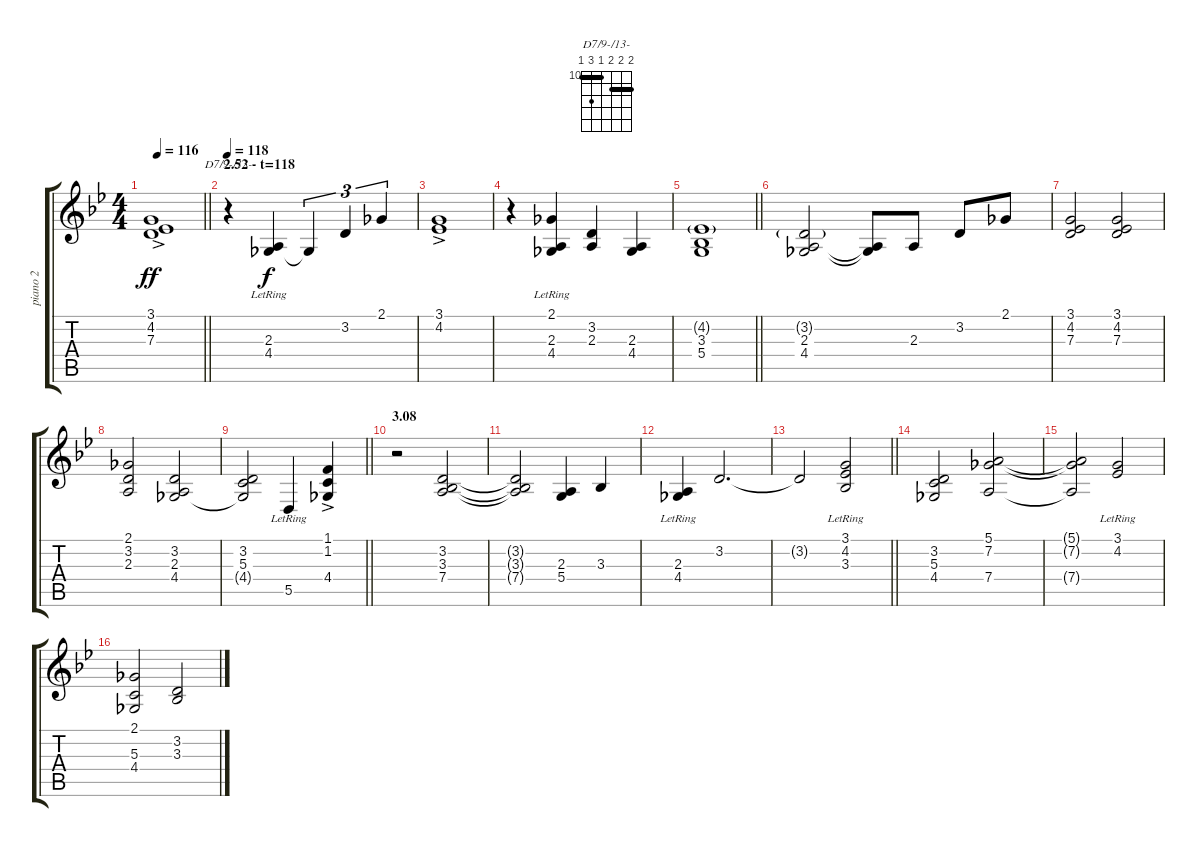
\track ("piano 2" "piano 2") {instrument acousticgrandpiano}
\staff {score tabs}
\tuning (E4 B3 G3 D3 A2 E2) {hide}
\chord ("D7/9-/13-" 11 11 11 10 12 10) {firstfret 10 barre (10 11)}
\ts (4 4)
\tempo 116
\clef g2
\barLineRight lightlight
\ks bb
(3.1{ac} 4.2 7.3).1{dy ff} |
\section ("" "2.52 - t=118")
\tempo 118
r.4{ch "D7/9-/13-"} (2.3{lr} 4.4{lr}).4{dy f} 4.4{t}.4{tu (3 2)} 3.2.4{tu (3 2)} 2.1.4{tu (3 2)} |
(3.1{ac} 4.2{ac}).1 |
r.4 (2.1{lr} 2.3 4.4).4 (3.2 2.3).4 (2.3 4.4).4 |
\barLineRight lightlight
(4.2{g} 3.3 5.4).1 |
(3.2{g} 2.3 4.4).2 (2.3{t} 4.4{t}).8 2.3.8 3.2.8 2.1.8 |
(3.1 4.2 7.3).2 (3.1 4.2 7.3).2 |
(2.1 3.2 2.3).2 (3.2 2.3 4.4).2 |
\barLineRight lightlight
(3.2 5.3 4.4{t}).2 5.5{lr}.4 (1.1{ac} 1.2{ac} 4.4{ac}).4 |
\section ("" "3.08")
r.2 (3.2 3.3 7.4).2 |
(3.2{t} 3.3{t} 7.4{t}).2 (2.3 5.4).4 3.3.4 |
(2.3{lr} 4.4{lr}).4 3.2.2{d} |
\barLineRight lightlight
3.2{t}.2 (3.1{lr} 4.2 3.3).2 |
(3.2 5.3 4.4).2 (5.1 7.2 7.4).2 |
(5.1{t} 7.2{t} 7.4{t}).2 (3.1 4.2{lr}).2 |
(2.1 5.3 4.4).2 (3.2 3.3).2
